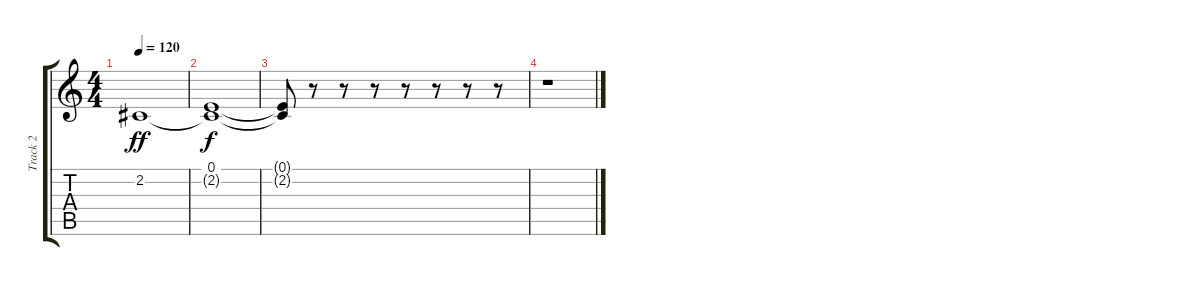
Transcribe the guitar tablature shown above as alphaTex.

\track ("Track 2" "Track 2") {instrument tenorsax}
\staff {score tabs}
\tuning (E4 B3 G3 D3 A2 E2) {hide}
\ts (4 4)
\tempo 120
\clef g2
\ks c
2.2.1{dy ff} |
(0.1 2.2{t}).1{dy f} |
(0.1{t} 2.2{t}).8 r.8 r.8 r.8 r.8 r.8 r.8 r.8 |
r.1
